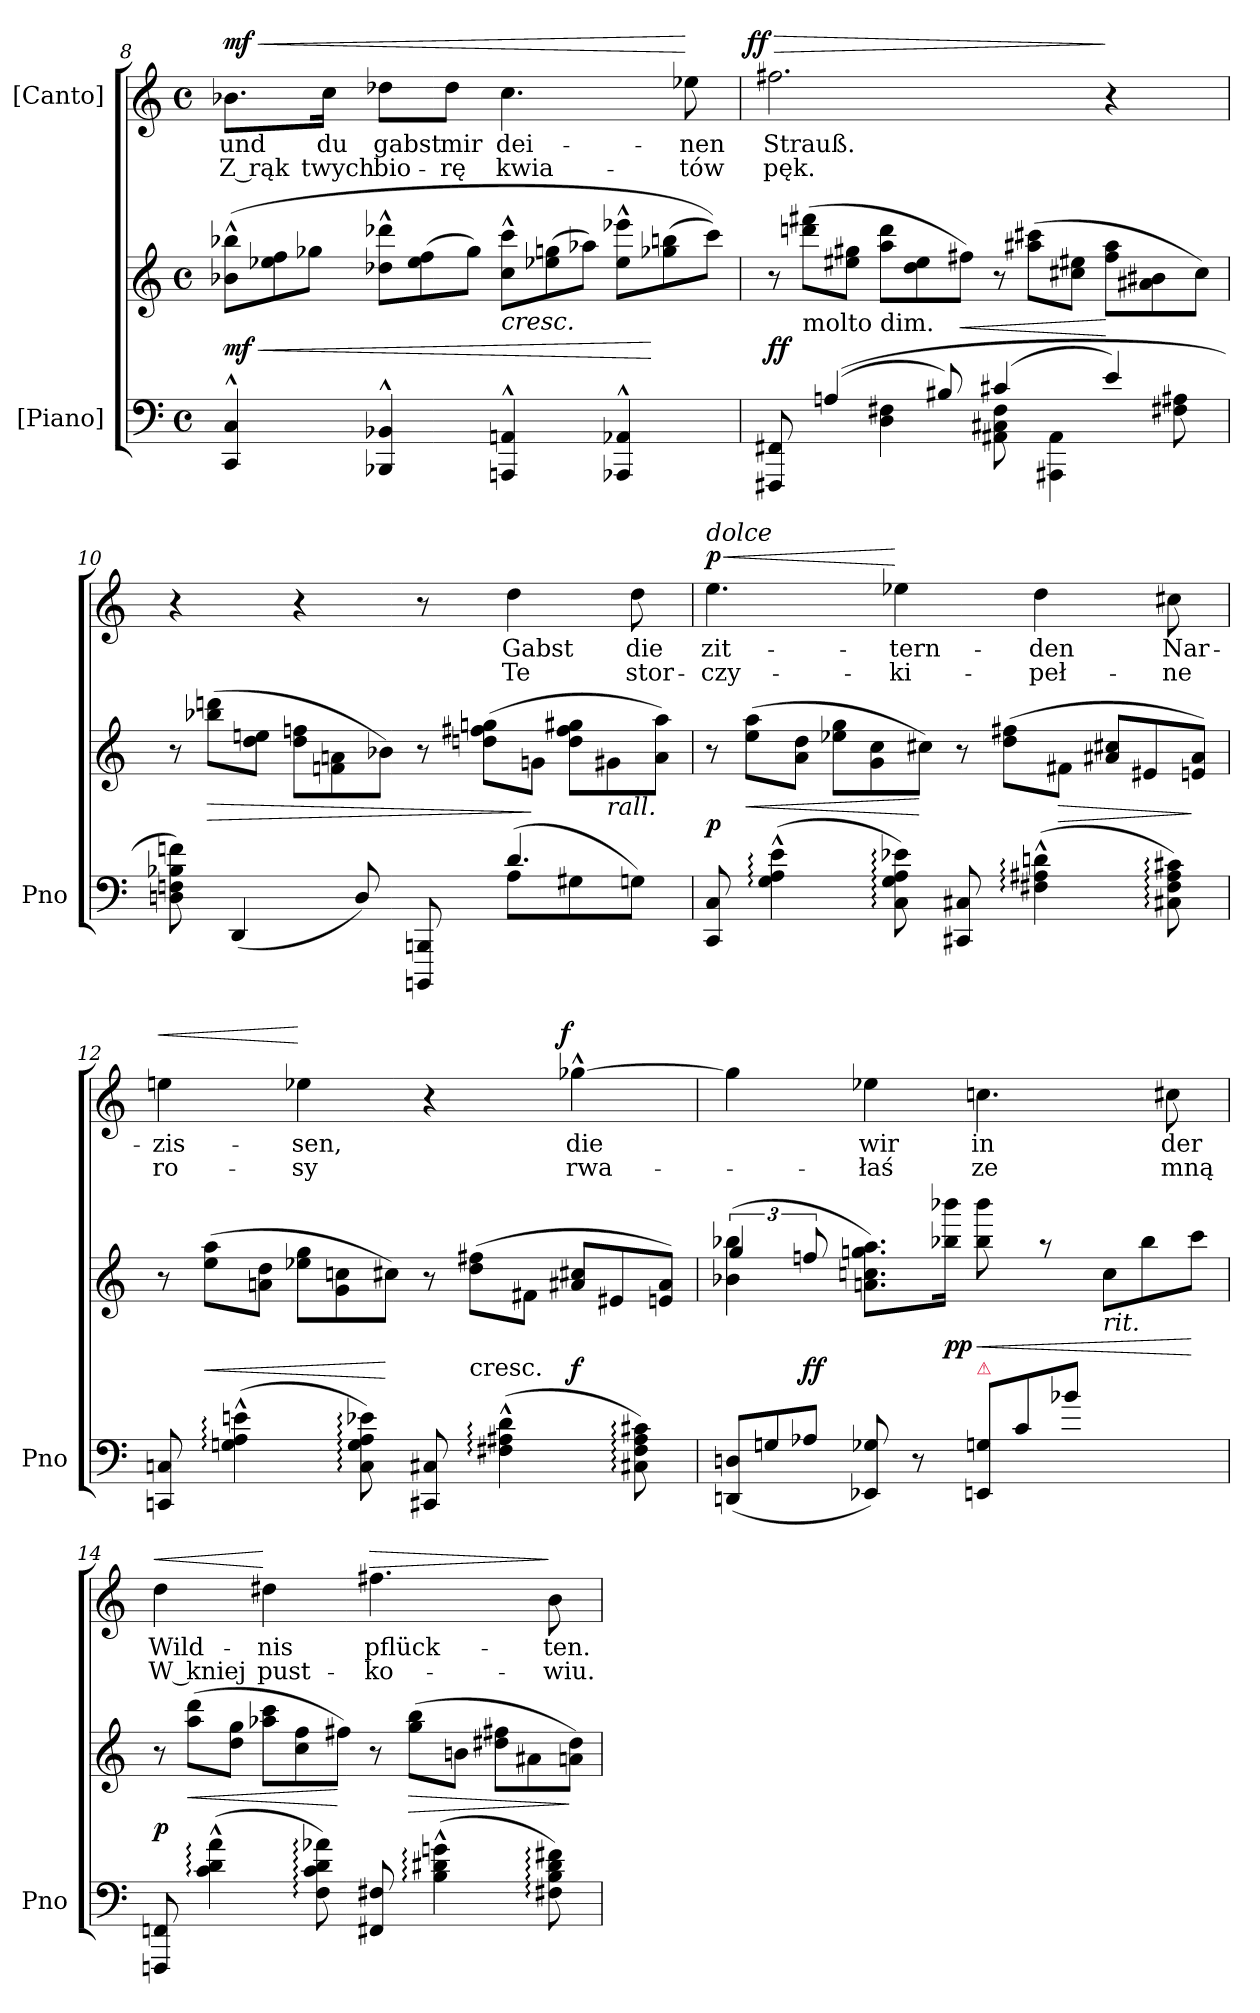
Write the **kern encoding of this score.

**kern	**kern	**dynam	**kern	**text	**text	**dynam
*part2	*part2	*part2	*part1	*part1	*part1	*part1
*staff3	*staff2	*staff2/3	*staff1	*staff1	*staff1	*staff1
*I"[Piano]	*	*	*I"[Canto]	*	*	*
*I'Pno	*	*	*	*	*	*
*clefF4	*clefG2	*	*clefG2	*	*	*
*k[]	*k[]	*	*k[]	*	*	*
*C:	*C:	*	*C:	*	*	*
*M4/4	*M4/4	*	*M4/4	*	*	*
*met(c)	*met(c)	*	*met(c)	*	*	*
*	*Xtuplet	*	*	*	*	*
=8	=8	=8	=8	=8	=8	=8
!	!	!	!	!	!	!LO:HP:a
!	!	!	!	!	!	!LO:DY:n=1:a
4CC^^/ 4C^^/	(12b-X^^\ 12bb-X^^\L	< mf	8.b-X\L	und	Z rąk	< mf
.	12ee-X\ 12ff\	.	.	.	.	.
.	12gg-X\J	.	.	.	.	.
.	.	.	16cc\Jk	du	twych	.
4BBB-X^^/ 4BB-X^^/	12dd-X^^\ 12ddd-X^^\L	.	8dd-X\L	gabst	bio-	.
.	(12ee-\ 12ff\	.	.	.	.	.
.	.	.	8dd-\J	mir	-rę	.
.	12gg-\J)	.	.	.	.	.
!	!LO:TX:b:i:t=cresc.	!	!	!	!	!
4AAAni^^/ 4AAni^^/	12cc^^\ 12ccc^^\L	.	4.cc\	dei-	kwia-	.
.	(12ee-X\ 12ggn\	.	.	.	.	.
.	12aa-X\J)	.	.	.	.	.
4AAA-X^^/ 4AA-X^^/	12ee-^^\ 12eee-X^^\L	.	.	.	.	.
.	(12gg-X\ 12bbn\	[	.	.	.	.
.	.	.	8ee-X\	-nen	-tów	[
.	12ccc\J))	.	.	.	.	.
=9	=9	=9	=9	=9	=9	=9
*^	*	*	*	*	*	*
!	!	!	!	!	!	!	!LO:HP:a
!	!	!	!	!	!	!	!LO:DY:n=1:a:rj
8FFF#X/ 8FF#X/	4ryy	12r	ff	2.ff#X\	Strauß.	pęk.	> ff
!	!	!LO:TX:c:t=molto dim.	!	!	!	!	!
.	.	(12dddn\ 12fff#X\L	.	.	.	.	.
((4An/	.	.	.	.	.	.	.
.	.	12ee#X\ 12gg#X\J	.	.	.	.	.
.	4D\ 4F#X\	12aa\ 12ddd\L	.	.	.	.	.
.	.	12dd\ 12ee#\	.	.	.	.	.
8B#X/)	.	.	.	.	.	.	.
.	.	12ff#X\J)	<	.	.	.	.
(4c#X/	8AA#X\ 8C#X\ 8F#\	12r	.	.	.	.	.
.	.	(12aa#X\ 12ccc#X\L	.	.	.	.	.
.	4AAA#X\ 4AA#\	.	.	.	.	.	.
.	.	12cc#X\ 12ee#X\J	.	.	.	.	.
4e/)	.	12ff#\ 12aa#\L	[	4r	.	.	]
.	.	12a#X\ 12b#X\	.	.	.	.	.
.	8F#X\ 8A#X\	.	.	.	.	.	.
.	.	12cc#\J)	.	.	.	.	.
=10	=10	=10	=10	=10	=10	=10	=10
8Dn\ 8Fn\ 8B-X\ 8fn\)	4ryy	12r	.	4r	.	.	.
.	.	(12bb-X\ 12dddn\L	>	.	.	.	.
(4DD/	.	.	.	.	.	.	.
.	.	12dd\ 12een\J	.	.	.	.	.
.	4ryy	12dd\ 12ffn\L	.	4r	.	.	.
.	.	12fn\ 12an\	.	.	.	.	.
8D/)	.	.	.	.	.	.	.
.	.	12b-X\J)	.	.	.	.	.
8BBBBn/ 8BBBn/	8ryy	12r	.	8r	.	.	.
.	.	(12ddn\ 12ff#X\ 12ggn\L	.	.	.	.	.
(8A\L	4.d/	.	.	4dd\	Gabst	Te	.
.	.	12gn\J	]	.	.	.	.
8G#X\	.	12dd\ 12ff#\ 12gg#X\L	.	.	.	.	.
!	!	!LO:TX:b:i:t=rall.	!	!	!	!	!
.	.	12g#X\	.	.	.	.	.
8Gn\J)	.	.	.	8dd\	die	stor-	.
.	.	12a\ 12aa\J)	.	.	.	.	.
*v	*v	*	*	*	*	*	*
=11	=11	=11	=11	=11	=11	=11
!	!	!	!LO:TX:a:i:t=dolce	!	!	!
!	!	!	!	!	!	!LO:HP:a
!	!	!	!	!	!	!LO:DY:n=1:a
8CC/ 8C/	12r	p	4.ee\	zit-	-czy-	< p
.	(12ee\ 12aa\L	<	.	.	.	.
(4G:^^>\ 4A:^^>\ 4e:^^>\	.	.	.	.	.	.
.	12a\ 12dd\J	.	.	.	.	.
.	12ee-X\ 12gg\L	.	.	.	.	.
.	12g\ 12cc\	.	.	.	.	.
8C:\ 8G:\ 8A:\ 8e-X:\)	.	.	4ee-X\	-tern-	-ki-	[
.	12cc#X\J)	[	.	.	.	.
8CC#X/ 8C#X/	12r	.	.	.	.	.
.	(12dd\ 12ff#X\L	.	.	.	.	.
(4F#X:^^\ 4A#X:^^\ 4dn:^^\	.	.	4dd\	-den	-peł-	.
.	12f#X\J	>	.	.	.	.
.	12a#X/ 12cc#X/L	.	.	.	.	.
.	12e#X/	.	.	.	.	.
8C#X:\ 8F#:\ 8A#:\ 8c#X:\)	.	.	8cc#X\	Nar-	-ne	.
.	12en/ 12a#/J)	]	.	.	.	.
=12	=12	=12	=12	=12	=12	=12
!	!	!	!	!	!	!LO:HP:a
8CCn/ 8Cn/	12r	.	4een\	-zis-	ro-	<
.	(12ee\ 12aa\L	<	.	.	.	.
(4Gn:^^\ 4A:^^\ 4en:^^\	.	.	.	.	.	.
.	12an\ 12dd\J	.	.	.	.	.
.	12ee-X\ 12gg\L	.	4ee-X\	-sen,	-sy	[
.	12g\ 12ccn\	.	.	.	.	.
8C:\ 8G:\ 8A:\ 8e-X:\)	.	.	.	.	.	.
.	12cc#X\J)	[	.	.	.	.
8CC#X/ 8C#X/	12r	.	4r	.	.	.
!	!LO:TX:c:t=cresc.	!	!	!	!	!
.	(12dd\ 12ff#X\L	.	.	.	.	.
(4F#X:^^\ 4A#X:^^\ 4d:^^\	.	.	.	.	.	.
.	12f#X\J	.	.	.	.	.
!	!	!	!	!	!	!LO:DY:a:rj
.	12a#X/ 12cc#X/L	f	[4gg-X^^\	die	rwa-	f
.	12e#X/	.	.	.	.	.
8C#X:\ 8F#:\ 8A#:\ 8c#X:\)	.	.	.	.	.	.
.	12en/ 12a#/J)	.	.	.	.	.
=13	=13	=13	=13	=13	=13	=13
*	*^	*	*	*	*	*
*Xtuplet	*	*tuplet	*	*	*	*	*
(<12DDn/ 12Dn/L	(>4b-X\ 4bb-X\	6gg/	.	4gg-\]	.	.	.
12Gni/	.	.	.	.	.	.	.
12A-X/J	.	12ffn/	ff	.	.	.	.
8EE-X/ 8G-X/)	8.an\ 8.ccn\ 8.ggn\ 8.aa\L)	4ryy	.	4ee-X\	wir	-łaś	.
8r	.	.	.	.	.	.	.
.	16bb-X\ 16bbb-X\Jk	.	pp	.	.	.	.
*	*	*Xtuplet	*	*	*	*	*
!LO:TX:a:color=crimson:t=⚠	!	!	!	!	!	!	!
12EEn/ 12Gn/L	8bb-\ 8bbb-\	6ryy	<	4.ccni\	in	ze	.
12c/	.	.	.	.	.	.	.
.	8r	.	.	.	.	.	.
12b-X\J	.	12b-X\yy	.	.	.	.	.
!	!LO:TX:b:i:t=rit.	!	!	!	!	!	!
4ryy	12cc\L	4ryy	.	.	.	.	.
.	12bb-\	.	.	.	.	.	.
.	.	.	.	8cc#X\	der	mną	.
.	12ccc\J	.	[	.	.	.	.
*	*v	*v	*	*	*	*	*
=14	=14	=14	=14	=14	=14	=14
!	!	!	!	!	!	!LO:HP:a
8FFFn/ 8FFn/	12r	p	4dd\	Wild-	W kniej	<
.	(12aa\ 12ddd\L	<	.	.	.	.
(4c:^^\ 4d:^^\ 4a:^^\	.	.	.	.	.	.
.	12dd\ 12gg\J	.	.	.	.	.
.	12aa-X\ 12ccc\L	.	4dd#X\	-nis	pust-	[
.	12cc\ 12ff\	.	.	.	.	.
8F:\ 8c:\ 8d:\ 8a-X:\)	.	.	.	.	.	.
.	12ff#X\J)	[	.	.	.	.
!	!	!	!	!	!	!LO:HP:a
8FF#X/ 8F#X/	12r	.	4.ff#X\	pflück-	-ko-	>
.	(12gg\ 12bb\L	>	.	.	.	.
(4B:^^\ 4d#X:^^\ 4gn:^^\	.	.	.	.	.	.
.	12bn\J	.	.	.	.	.
.	12dd#X\ 12ff#X\L	.	.	.	.	.
.	12a#X\	.	.	.	.	.
8F#X:\ 8B:\ 8d#:\ 8f#X:\)	.	.	8b\	-ten.	-wiu.	]
.	12an\ 12dd#\J)	]	.	.	.	.
=	=	=	=	=	=	=
*-	*-	*-	*-	*-	*-	*-
